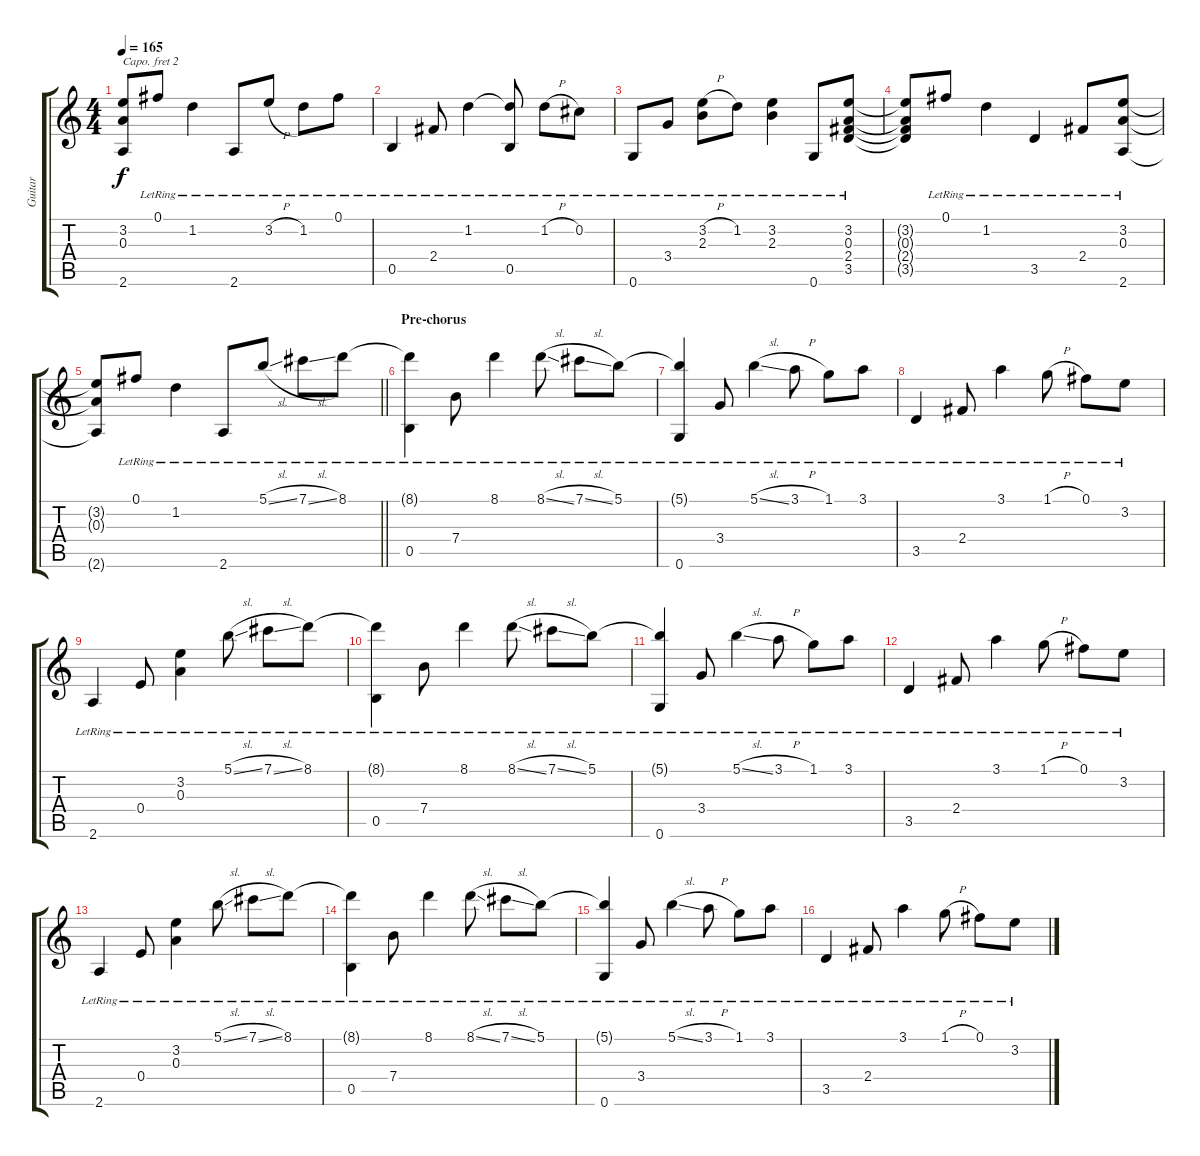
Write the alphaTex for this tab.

\track ("Guitar" "Guitar") {instrument acousticguitarsteel}
\staff {score tabs}
\capo 2
\tuning (E4 B3 G3 D3 A2 F2) {hide}
\ts (4 4)
\tempo 165
\clef g2
\ks c
(3.2{t} 0.3{t} 2.6{t}).8{dy f} 0.1{lr}.8 1.2{lr}.4 2.6{lr}.8 3.2{h lr}.8 1.2{lr}.8 0.1{lr}.8 |
0.5{lr}.4 2.4{lr}.8 1.2{lr}.4 (1.2{t} 0.5{lr}).8 1.2{h lr}.8 0.2{lr}.8 |
0.6{lr}.8 3.4{lr}.8 (3.2{h lr} 2.3{lr}).8 1.2{lr}.8 (3.2{lr} 2.3{lr}).4 0.6{lr}.8 (3.2{lr} 0.3{lr} 2.4{lr} 3.5{lr}).8 |
(3.2{t} 0.3{t} 2.4{t} 3.5{t}).8 0.1{lr}.8 1.2{lr}.4 3.5{lr}.4 2.4{lr}.8 (3.2{lr} 0.3{lr} 2.6{lr}).8 |
\barLineRight lightlight
(3.2{t} 0.3{t} 2.6{t}).8 0.1{lr}.8 1.2{lr}.4 2.6{lr}.8 5.1{sl lr}.8 7.1{sl lr}.8 8.1{lr}.8 |
\section ("" "Pre-chorus")
(8.1{t} 0.5{lr}).4 7.4{lr}.8 8.1{lr}.4 8.1{sl lr}.8 7.1{sl lr}.8 5.1{lr}.8 |
(5.1{t} 0.6{lr}).4 3.4{lr}.8 5.1{sl lr}.4 3.1{h lr}.8 1.1{lr}.8 3.1{lr}.8 |
3.5{lr}.4 2.4{lr}.8 3.1{lr}.4 1.1{h lr}.8 0.1{lr}.8 3.2{lr}.8 |
2.6{lr}.4 0.4{lr}.8 (3.2{lr} 0.3{lr}).4 5.1{sl lr}.8 7.1{sl lr}.8 8.1{lr}.8 |
(8.1{t} 0.5{lr}).4 7.4{lr}.8 8.1{lr}.4 8.1{sl lr}.8 7.1{sl lr}.8 5.1{lr}.8 |
(5.1{t} 0.6{lr}).4 3.4{lr}.8 5.1{sl lr}.4 3.1{h lr}.8 1.1{lr}.8 3.1{lr}.8 |
3.5{lr}.4 2.4{lr}.8 3.1{lr}.4 1.1{h lr}.8 0.1{lr}.8 3.2{lr}.8 |
2.6{lr}.4 0.4{lr}.8 (3.2{lr} 0.3{lr}).4 5.1{sl lr}.8 7.1{sl lr}.8 8.1{lr}.8 |
(8.1{t} 0.5{lr}).4 7.4{lr}.8 8.1{lr}.4 8.1{sl lr}.8 7.1{sl lr}.8 5.1{lr}.8 |
(5.1{t} 0.6{lr}).4 3.4{lr}.8 5.1{sl lr}.4 3.1{h lr}.8 1.1{lr}.8 3.1{lr}.8 |
3.5{lr}.4 2.4{lr}.8 3.1{lr}.4 1.1{h lr}.8 0.1{lr}.8 3.2{lr}.8
